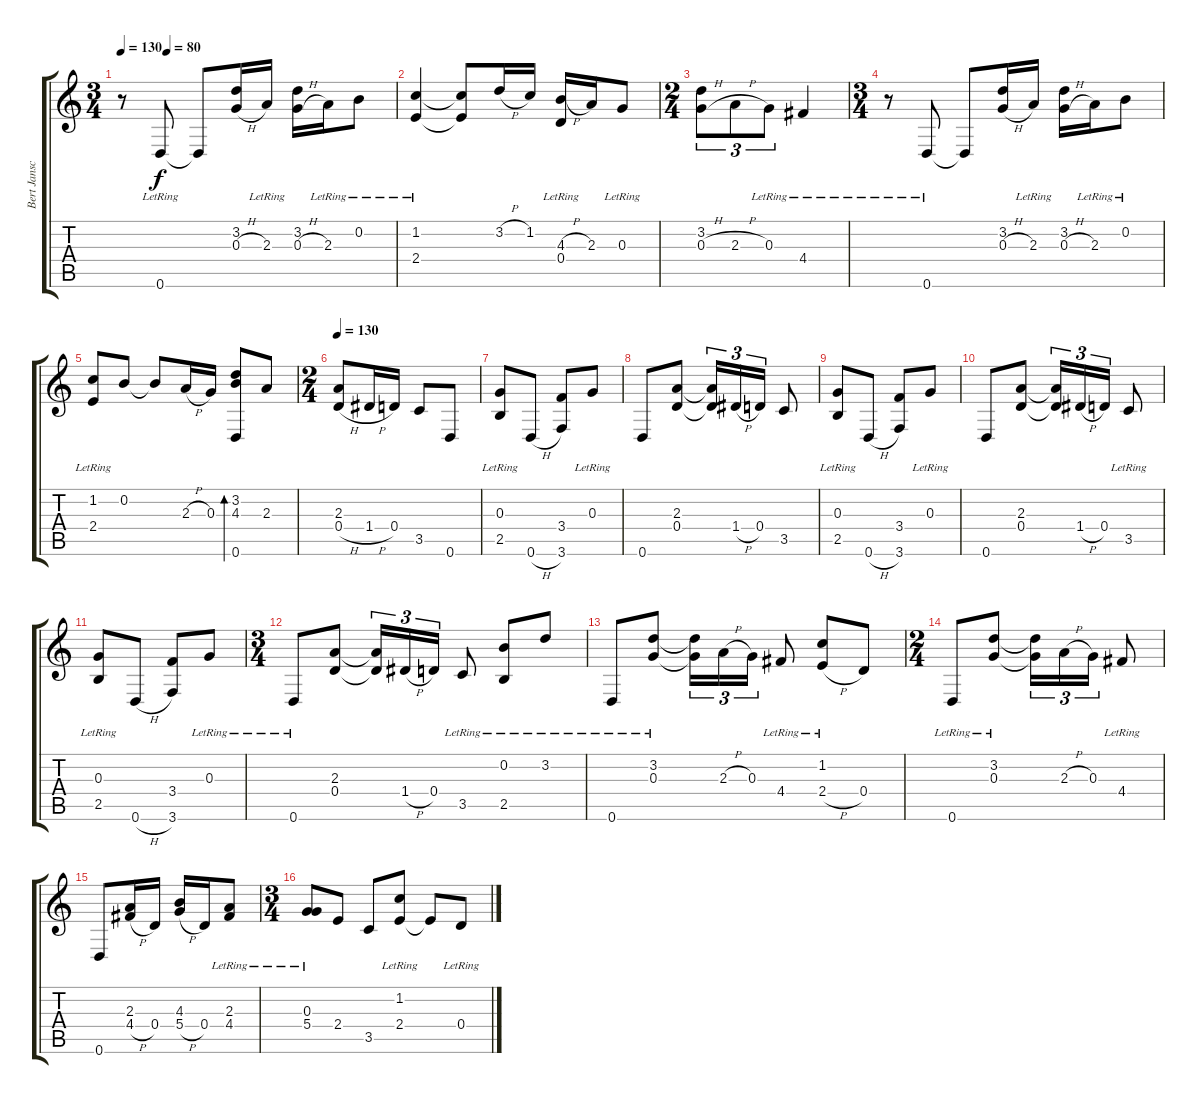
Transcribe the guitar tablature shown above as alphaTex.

\track ("Bert Jansch" "Bert Jansc") {instrument acousticguitarsteel}
\staff {score tabs}
\tuning (E4 B3 G3 D3 A2 D2) {hide}
\ts (3 4)
\tempo 130
\tempo (80 0.16666666666666666)
\tempo 130
\clef g2
\ks c
r.8{dy f instrument acousticguitarsteel} 0.6{lr}.8 0.6{t}.8 (3.2 0.3{h}).16 2.3{lr}.16 (3.2 0.3{h}).16 2.3{lr}.16 0.2{lr}.8 |
(1.2{lr} 2.4{lr}).4 (1.2{t} 2.4{t}).8 3.2{h}.16 1.2.16 (4.3{h} 0.4{lr}).16 2.3.16 0.3{lr}.8 |
\ts (2 4)
(3.2 0.3{h}).8{tu (3 2)} 2.3{h}.8{tu (3 2)} 0.3{lr}.8{tu (3 2)} 4.4{lr}.4 |
\ts (3 4)
r.8 0.6{lr}.8 0.6{t}.8 (3.2 0.3{h}).16 2.3{lr}.16 (3.2 0.3{h}).16 2.3{lr}.16 0.2{lr}.8 |
(1.2{lr} 2.4{lr}).8 0.2.8 0.2{t}.8 2.3{h}.16 0.3.16 (3.2 4.3 0.6).8{bd 30} 2.3.8 |
\ts (2 4)
\tempo 130
(2.3 0.4{h}).8 1.4{h}.16 0.4.16 3.5.8 0.6.8 |
(0.3{lr} 2.5{lr}).8 0.6{h}.8 (3.4 3.6).8 0.3{lr}.8 |
0.6.8 (2.3 0.4).8 (2.3{t} 0.4{t}).16{tu (3 2)} 1.4{h}.16{tu (3 2)} 0.4.16{tu (3 2)} 3.5.8 |
(0.3{lr} 2.5{lr}).8 0.6{h}.8 (3.4 3.6).8 0.3{lr}.8 |
0.6.8 (2.3 0.4).8 (2.3{t} 0.4{t}).16{tu (3 2)} 1.4{h}.16{tu (3 2)} 0.4.16{tu (3 2)} 3.5{lr}.8 |
(0.3{lr} 2.5{lr}).8 0.6{h}.8 (3.4 3.6).8 0.3{lr}.8 |
\ts (3 4)
0.6{lr}.8 (2.3 0.4).8 (2.3{t} 0.4{t}).16{tu (3 2)} 1.4{h}.16{tu (3 2)} 0.4.16{tu (3 2)} 3.5{lr}.8 (0.2{lr} 2.5).8 3.2{lr}.8 |
0.6{lr}.8 (3.2{lr} 0.3).8 (3.2{t} 0.3{t}).16{tu (3 2)} 2.3{h}.16{tu (3 2)} 0.3.16{tu (3 2)} 4.4{lr}.8 (1.2{lr} 2.4{h}).8 0.4.8 |
\ts (2 4)
0.6{lr}.8 (3.2{lr} 0.3).8 (3.2{t} 0.3{t}).16{tu (3 2)} 2.3{h}.16{tu (3 2)} 0.3.16{tu (3 2)} 4.4{lr}.8 |
0.6.8 (2.3 4.4{h}).16 0.4.16 (4.3 5.4{h}).16 0.4.16 (2.3{lr} 4.4{lr}).8 |
\ts (3 4)
(0.3{lr} 5.4).8 2.4.8 3.5.8 (1.2{lr} 2.4).8 2.4{t}.8 0.4{lr}.8
